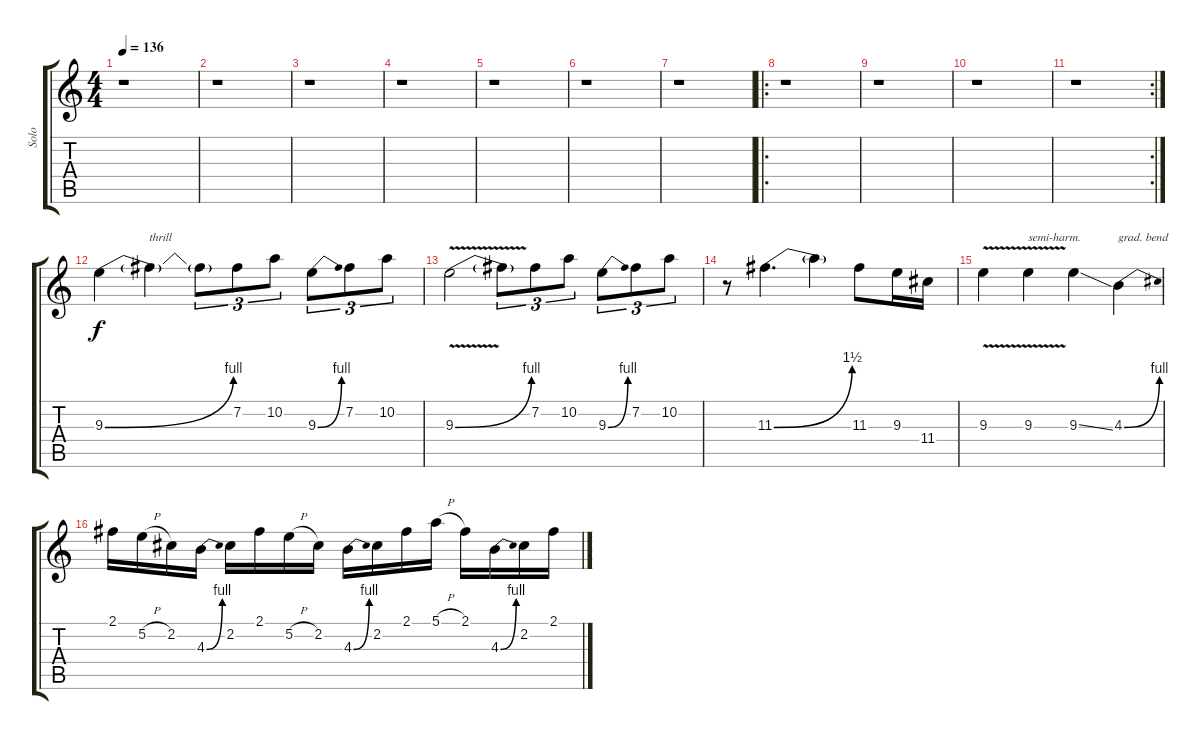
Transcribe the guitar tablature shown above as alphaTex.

\track ("Solo" "Solo") {instrument distortionguitar}
\staff {score tabs}
\tuning (E4 B3 G3 D3 A2 E2) {hide}
\ts (4 4)
\tempo 136
\clef g2
\ks c
r.1{dy f} |
r.1 |
r.1 |
r.1 |
r.1 |
r.1 |
r.1 |
\ro
r.1 |
r.1 |
r.1 |
\rc 2
r.1 |
9.3{be (bend 0 0 60 4)}.4 9.3{t}.4{txt "thrill"} 9.3{t}.8{tu (3 2)} 7.2.8{tu (3 2)} 10.2.8{tu (3 2)} 9.3{be (bend 0 0 60 4)}.8{tu (3 2)} 7.2.8{tu (3 2)} 10.2.8{tu (3 2)} |
9.3{be (bend 0 0 60 4) v}.2 9.3{t}.8{tu (3 2)} 7.2.8{tu (3 2)} 10.2.8{tu (3 2)} 9.3{be (bend 0 0 60 4)}.8{tu (3 2)} 7.2.8{tu (3 2)} 10.2.8{tu (3 2)} |
r.8 11.3{be (bend 0 0 60 6)}.4{d} 11.3{t}.4 11.3.8 9.3.16 11.4.16 |
9.3{v}.4 9.3{v}.4{txt "semi-harm."} 9.3{ss}.4 4.3{be (bend 0 0 60 4)}.4{txt "grad. bend"} |
2.1.16 5.2{h}.16 2.2.16 4.3{be (bend 0 0 60 4)}.16 2.2.16 2.1.16 5.2{h}.16 2.2.16 4.3{be (bend 0 0 60 4)}.16 2.2.16 2.1.16 5.1{h}.16 2.1.16 4.3{be (bend 0 0 60 4)}.16 2.2.16 2.1.16
